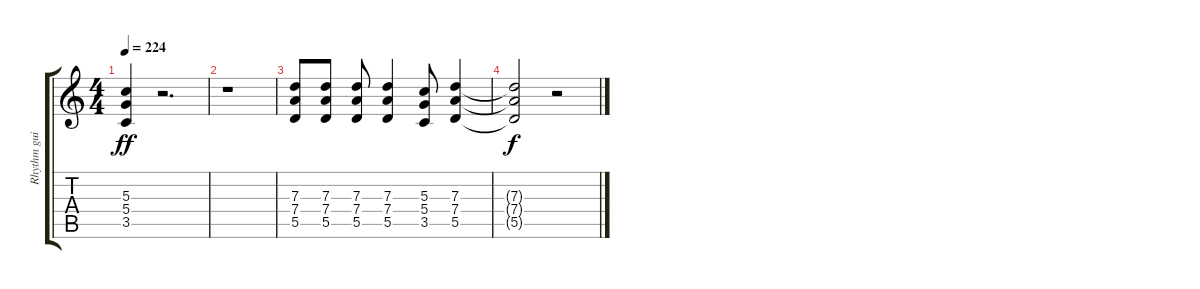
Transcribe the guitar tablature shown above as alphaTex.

\track ("Rhythm guitar" "Rhythm gui") {instrument overdrivenguitar}
\staff {score tabs}
\tuning (E4 B3 G3 D3 A2 E2) {hide}
\ts (4 4)
\tempo 224
\clef g2
\ks c
(5.3 5.4 3.5).4{dy ff} r.2{d} |
r.1 |
(7.3 7.4 5.5).8 (7.3 7.4 5.5).8 (7.3 7.4 5.5).8 (7.3 7.4 5.5).4 (5.3 5.4 3.5).8 (7.3 7.4 5.5).4 |
(7.3{t} 7.4{t} 5.5{t}).2{dy f} r.2
